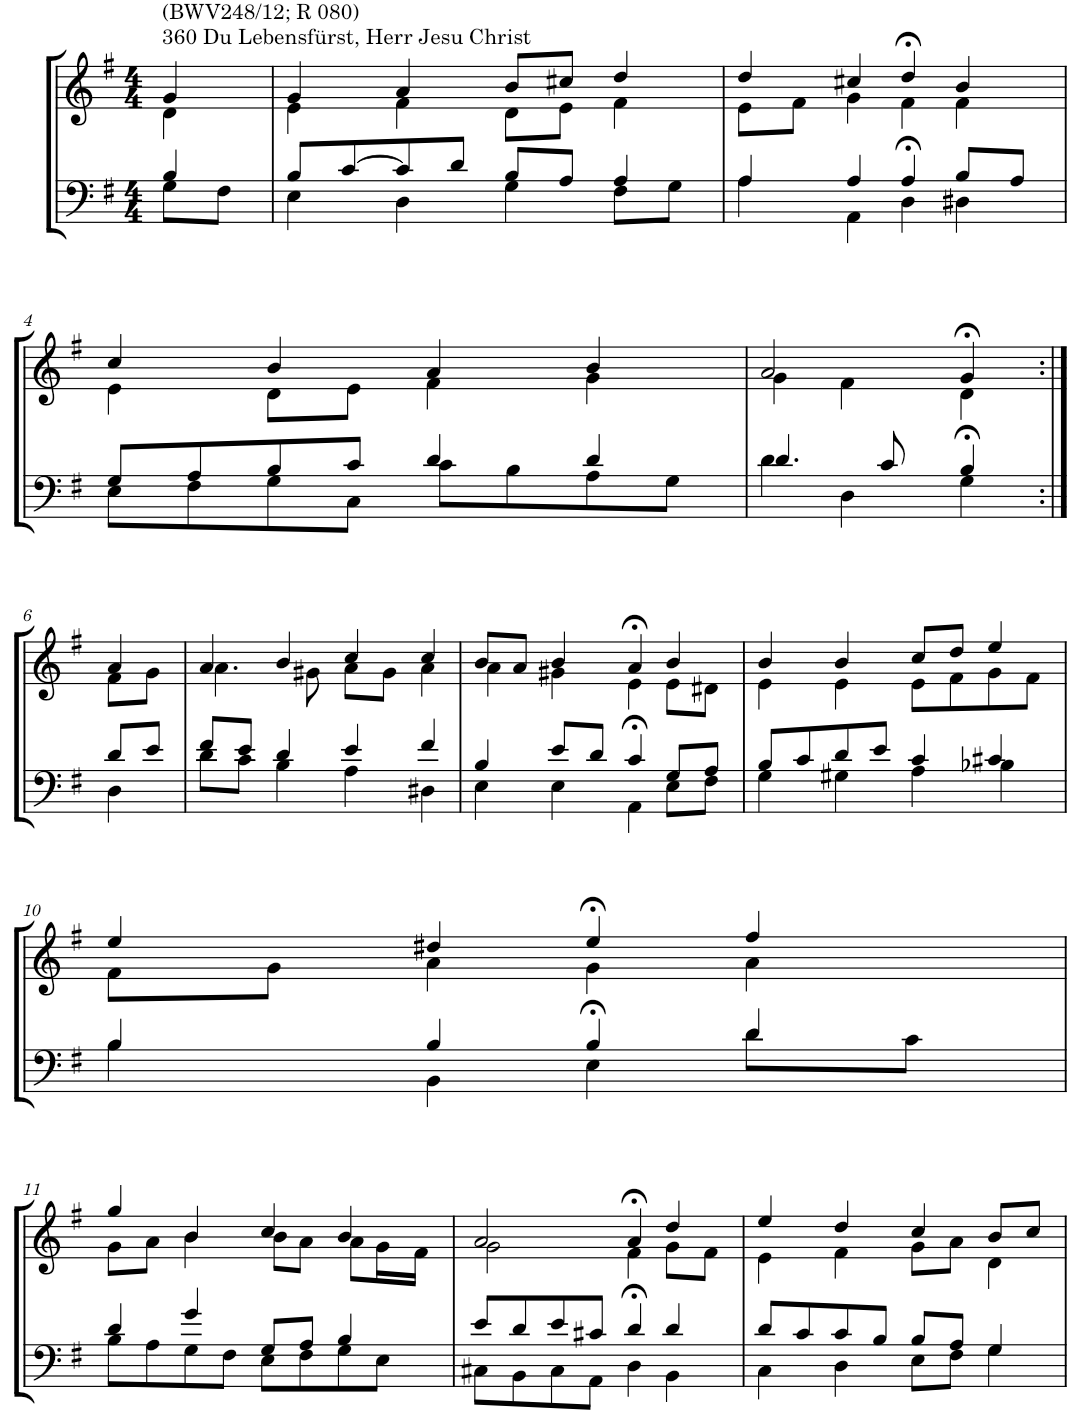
**kern	**kern
*part2	*part1
*staff2	*staff1
*I"Tenor/Baß	*I"Sopran/Alt
*clefF4	*clefG2
*k[f#]	*k[f#]
*M4/4	*M4/4
=1	=1
*^	*^
!	!	!LO:TX:a:t=360 Du Lebensfürst, Herr Jesu Christ	!
!	!	!LO:TX:a:t=(BWV248/12; R 080)	!
4B/	8G\L	4g/	4d\
.	8F#\J	.	.
=2	=2	=2	=2
8B/L	4E\	4g/	4e\
[8c/	.	.	.
8c/]	4D\	4a/	4f#\
8d/J	.	.	.
8B/L	4G\	8b/L	8d\L
8A/J	.	8cc#X/J	8e\J
4A/	8F#\L	4dd/	4f#\
.	8G\J	.	.
=3	=3	=3	=3
4A/	4A\	4dd/	8e\L
.	.	.	8f#\J
4A/	4AA\	4cc#X/	4g\
4A/	4D>\	4dd>/	4f#\
8B/L	4D#X\	4b/	4f#\
8A/J	.	.	.
!!LO:LB:g=z	!!
=4	=4	=4	=4
8G/L	8E\L	4cc/	4e\
8A/	8F#\	.	.
8B/	8G\	4b/	8d\L
8c/J	8C\J	.	8e\J
4d/	8c\L	4a/	4f#\
.	8B\	.	.
4d/	8A\	4b/	4g\
.	8G\J	.	.
=5	=5	=5	=5
4.d/	4d\	2a/	4g\
.	4D\	.	4f#\
8c/	.	.	.
4B/	4G>\	4g>/	4d\
!!LO:LB:g=z	!!
=6:|!	=6:|!	=6:|!	=6:|!
8d/L	4D\	4a/	8f#\L
8e/J	.	.	8g\J
=7	=7	=7	=7
8f#/L	8d\L	4a/	4.a\
8e/J	8c\J	.	.
4d/	4B\	4b/	.
.	.	.	8g#X\
4e/	4A\	4cc/	8a\L
.	.	.	8g#\J
4f#/	4D#X\	4cc/	4a\
=8	=8	=8	=8
4B/	4E\	8b/L	4a\
.	.	8a/J	.
8e/L	4E\	4b/	4g#X\
8d/J	.	.	.
4c/	4AA>\	4a>/	4e\
8G/L	8E\L	4b/	8e\L
8A/J	8F#\J	.	8d#X\J
=9	=9	=9	=9
8B/L	4G\	4b/	4e\
8c/	.	.	.
8d/	4G#X\	4b/	4e\
8e/J	.	.	.
4c/	4A\	8cc/L	8e\L
.	.	8dd/J	8f#\
4c#X/	4B-X\	4ee/	8g\
.	.	.	8f#\J
!!LO:LB:g=z	!!
=10	=10	=10	=10
4B/	4B\	4ee/	8f#\L
.	.	.	8g\J
4B/	4BB\	4dd#X/	4a\
4B/	4E>\	4ee>/	4g\
4d/	8d\L	4ff#/	4a\
.	8c\J	.	.
!!LO:LB:g=z	!!
=11	=11	=11	=11
4d/	8B\L	4gg/	8g\L
.	8A\	.	8a\J
4g/	8G\	4b/	4b\
.	8F#\J	.	.
8G/L	8E\L	4cc/	8b\L
8A/J	8F#\	.	8a\J
4B/	8G\	4b/	8a\L
.	8E\J	.	16g\L
.	.	.	16f#\JJ
=12	=12	=12	=12
8e/L	8C#X\L	2a/	2g\
8d/	8BB\	.	.
8e/	8C#\	.	.
8c#X/J	8AA\J	.	.
4d/	4D>\	4a>/	4f#\
4d/	4BB\	4dd/	8g\L
.	.	.	8f#\J
=13	=13	=13	=13
8d/L	4C\	4ee/	4e\
8c/	.	.	.
8c/	4D\	4dd/	4f#\
8B/J	.	.	.
8B/L	8E\L	4cc/	8g\L
8A/J	8F#\J	.	8a\J
4G/	4G\	8b/L	4d\
.	.	8cc/J	.
*v	*v	*	*
*	*v	*v
=	=
*-	*-
